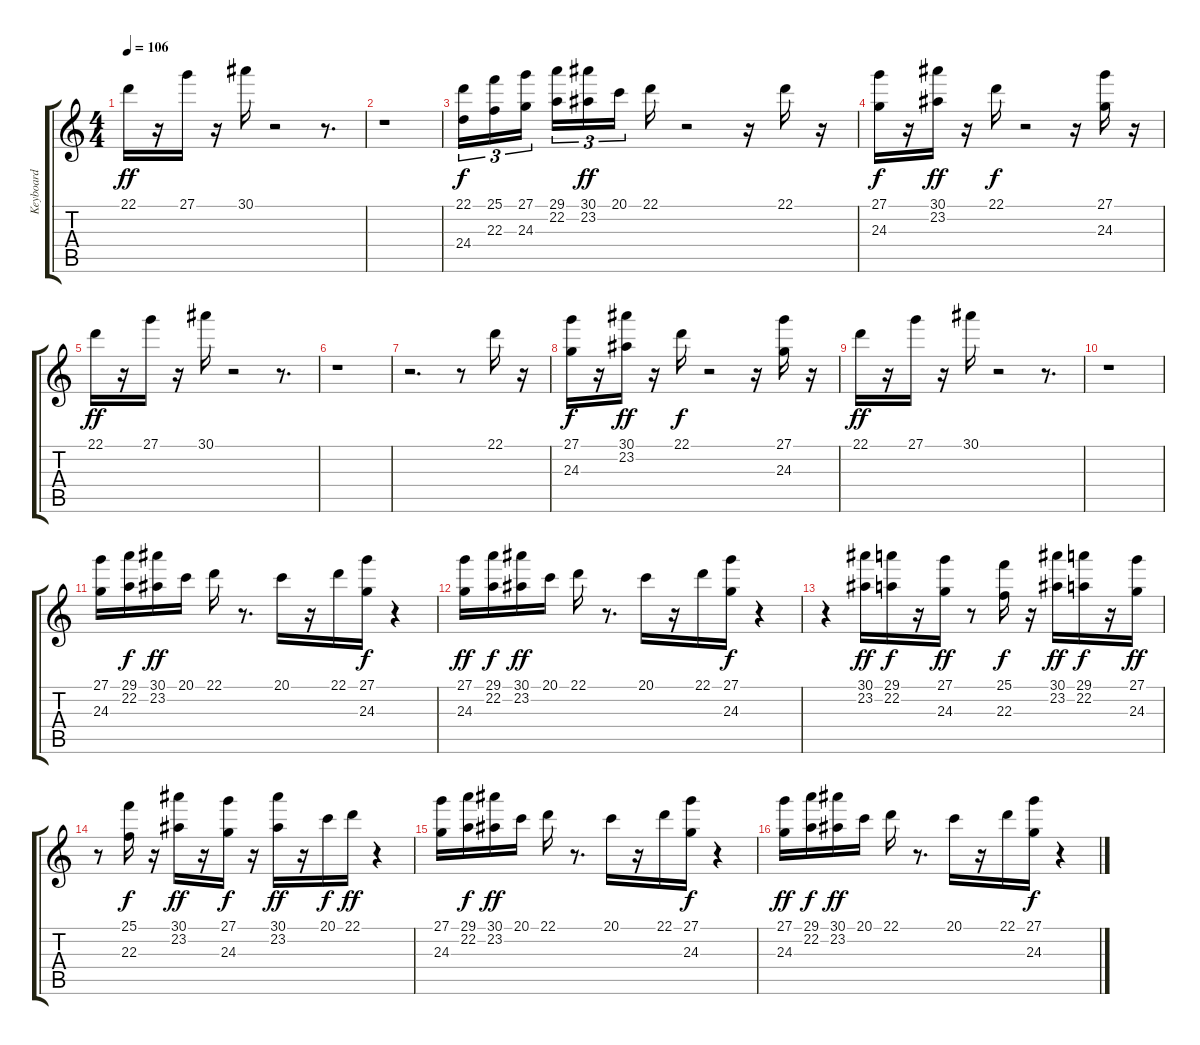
\track ("Keyboard" "Keyboard") {instrument fx3crystal}
\staff {score tabs}
\tuning (E4 B3 G3 D3 A2 E2) {hide}
\ts (4 4)
\tempo 106
\clef g2
\ks c
22.1.16{dy ff} r.16 27.1.16 r.16 30.1.16 r.2 r.8{d} |
r.1 |
(22.1 24.4).16{tu (3 2) dy f} (25.1 22.3).16{tu (3 2)} (27.1 24.3).16{tu (3 2) beam splitsecondary} (29.1 22.2).16{tu (3 2)} (30.1 23.2).16{tu (3 2) dy ff} 20.1.16{tu (3 2)} 22.1.16 r.2 r.16 22.1.16 r.16 |
(27.1 24.3).16{dy f} r.16 (30.1 23.2).16{dy ff} r.16 22.1.16{dy f} r.2 r.16 (27.1 24.3).16 r.16 |
22.1.16{dy ff} r.16 27.1.16 r.16 30.1.16 r.2 r.8{d} |
r.1 |
r.2{d} r.8 22.1.16 r.16 |
(27.1 24.3).16{dy f} r.16 (30.1 23.2).16{dy ff} r.16 22.1.16{dy f} r.2 r.16 (27.1 24.3).16 r.16 |
22.1.16{dy ff} r.16 27.1.16 r.16 30.1.16 r.2 r.8{d} |
r.1 |
(27.1 24.3).16 (29.1 22.2).16{dy f} (30.1 23.2).16{dy ff} 20.1.16 22.1.16 r.8{d} 20.1.16 r.16 22.1.16 (27.1 24.3).16{dy f} r.4 |
(27.1 24.3).16{dy ff} (29.1 22.2).16{dy f} (30.1 23.2).16{dy ff} 20.1.16 22.1.16 r.8{d} 20.1.16 r.16 22.1.16 (27.1 24.3).16{dy f} r.4 |
r.4 (30.1 23.2).16{dy ff} (29.1 22.2).16{dy f} r.16 (27.1 24.3).16{dy ff} r.8 (25.1 22.3).16{dy f} r.16 (30.1 23.2).16{dy ff} (29.1 22.2).16{dy f} r.16 (27.1 24.3).16{dy ff} |
r.8 (25.1 22.3).16{dy f} r.16 (30.1 23.2).16{dy ff} r.16 (27.1 24.3).16{dy f} r.16 (30.1 23.2).16{dy ff} r.16 20.1.16{dy f} 22.1.16{dy ff} r.4 |
(27.1 24.3).16 (29.1 22.2).16{dy f} (30.1 23.2).16{dy ff} 20.1.16 22.1.16 r.8{d} 20.1.16 r.16 22.1.16 (27.1 24.3).16{dy f} r.4 |
(27.1 24.3).16{dy ff} (29.1 22.2).16{dy f} (30.1 23.2).16{dy ff} 20.1.16 22.1.16 r.8{d} 20.1.16 r.16 22.1.16 (27.1 24.3).16{dy f} r.4
